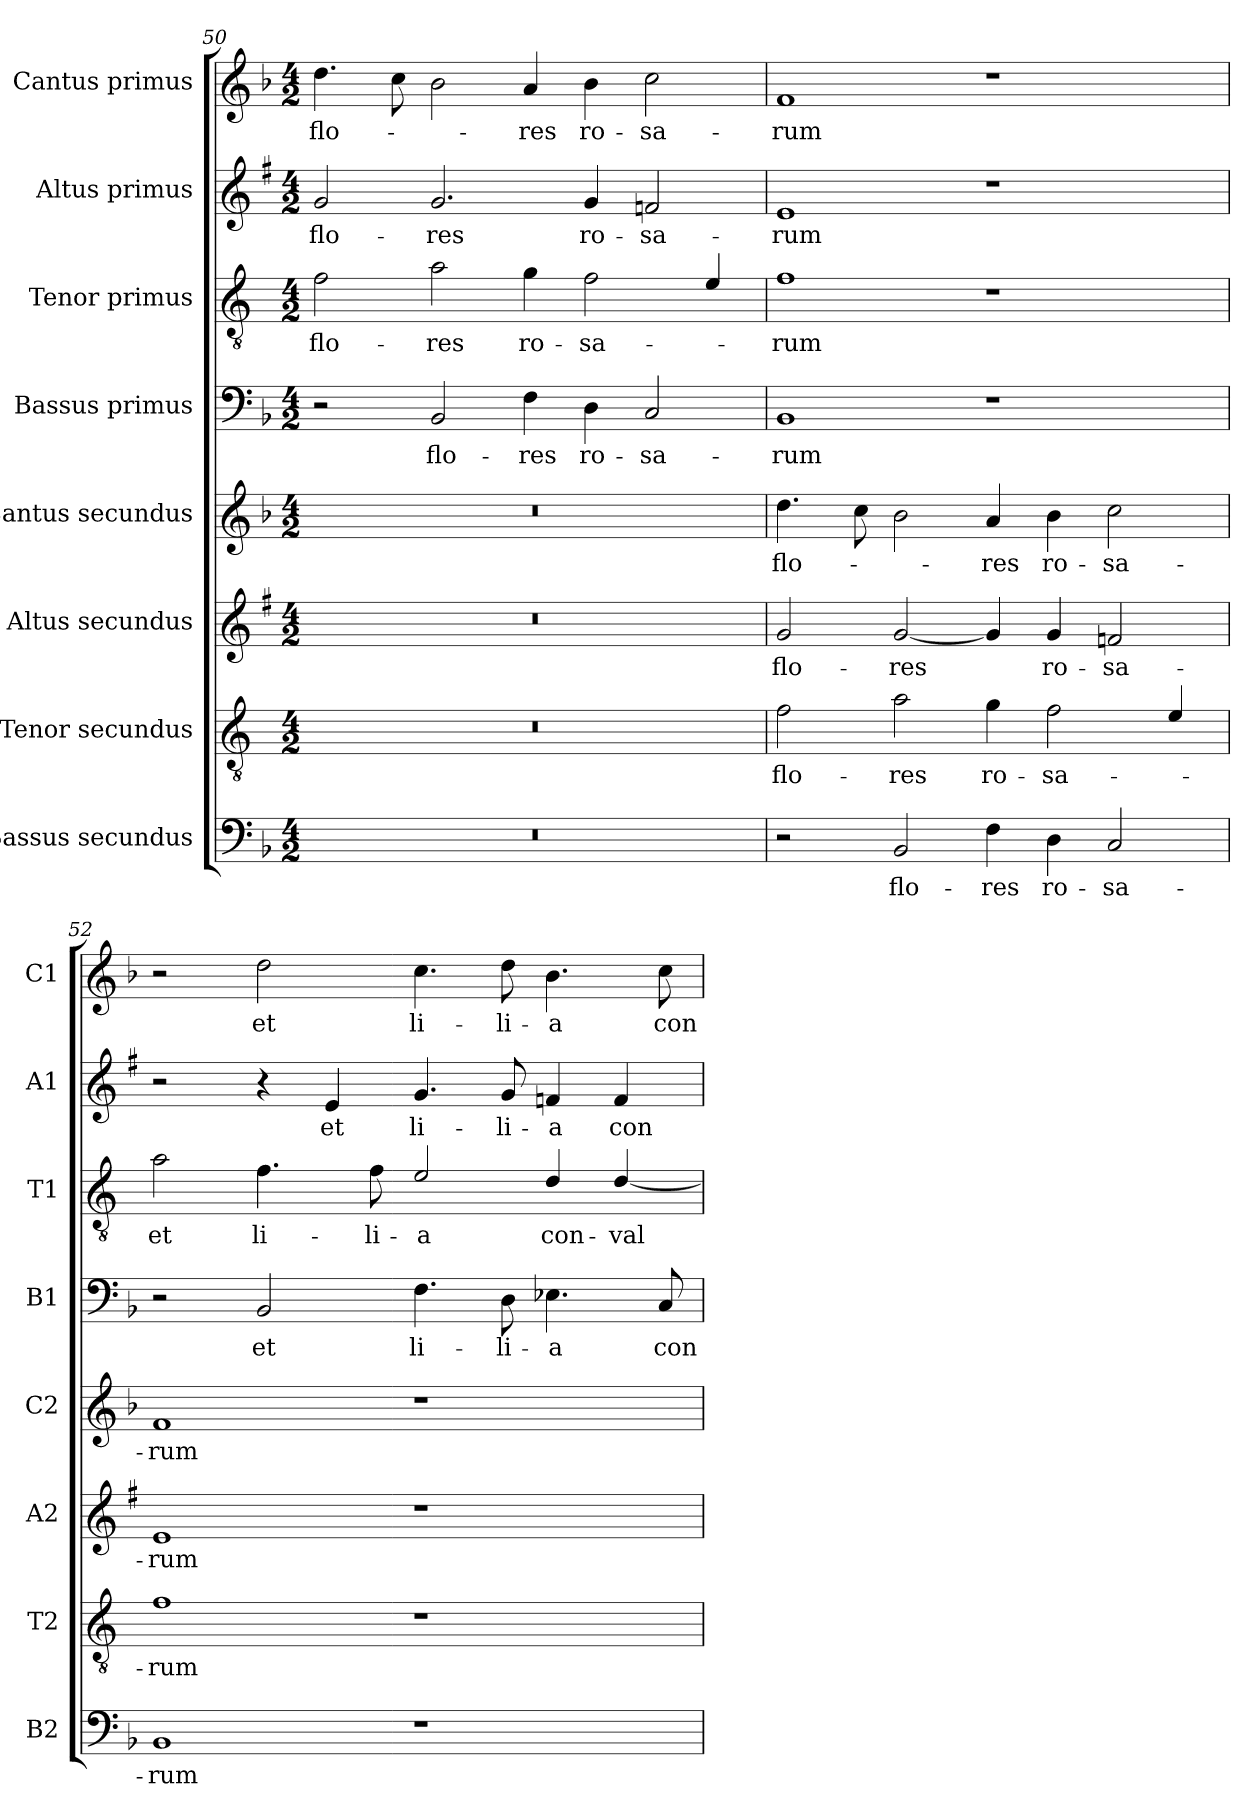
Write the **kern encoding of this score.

**kern	**text	**kern	**text	**kern	**text	**kern	**text	**kern	**text	**kern	**text	**kern	**text	**kern	**text
*part8	*part8	*part7	*part7	*part6	*part6	*part5	*part5	*part4	*part4	*part3	*part3	*part2	*part2	*part1	*part1
*staff8	*staff8	*staff7	*staff7	*staff6	*staff6	*staff5	*staff5	*staff4	*staff4	*staff3	*staff3	*staff2	*staff2	*staff1	*staff1
*I"Bassus secundus	*	*I"Tenor secundus	*	*I"Altus secundus	*	*I"Cantus secundus	*	*I"Bassus primus	*	*I"Tenor primus	*	*I"Altus primus	*	*I"Cantus primus	*
*I'B2	*	*I'T2	*	*I'A2	*	*I'C2	*	*I'B1	*	*I'T1	*	*I'A1	*	*I'C1	*
!!LO:LB:g=z
*clefF4	*	*clefGv2	*	*clefG2	*	*clefG2	*	*clefF4	*	*clefGv2	*	*clefG2	*	*clefG2	*
*	*	*ITrd4c7	*	*ITrd1c2	*	*	*	*	*	*ITrd4c7	*	*ITrd1c2	*	*	*
*k[b-]	*	*k[b-]	*	*k[b-]	*	*k[b-]	*	*k[b-]	*	*k[b-]	*	*k[b-]	*	*k[b-]	*
*F:	*	*F:	*	*F:	*	*F:	*	*F:	*	*F:	*	*F:	*	*F:	*
*M4/2	*	*M4/2	*	*M4/2	*	*M4/2	*	*M4/2	*	*M4/2	*	*M4/2	*	*M4/2	*
=50	=50	=50	=50	=50	=50	=50	=50	=50	=50	=50	=50	=50	=50	=50	=50
!	!	!	!	!	!	!	!	!	!	!	!LO:LY:b	!	!LO:LY:b	!	!LO:LY:b
0r	.	0r	.	0r	.	0r	.	2r	.	2B-\	flo-	2f/	flo-	4.dd\	flo-
.	.	.	.	.	.	.	.	.	.	.	.	.	.	8cc\	.
!	!	!	!	!	!	!	!	!	!LO:LY:b	!	!LO:LY:b	!	!LO:LY:b	!	!
.	.	.	.	.	.	.	.	2BB-/	flo-	2d\	-res	2.f/	-res	2b-\	.
!	!	!	!	!	!	!	!	!	!LO:LY:b	!	!LO:LY:b	!	!	!	!LO:LY:b
.	.	.	.	.	.	.	.	4F\	-res	4c\	ro-	.	.	4a/	-res
!	!	!	!	!	!	!	!	!	!LO:LY:b	!	!LO:LY:b	!	!LO:LY:b	!	!LO:LY:b
.	.	.	.	.	.	.	.	4D\	ro-	2B-\	-sa-	4f/	ro-	4b-\	ro-
!	!	!	!	!	!	!	!	!	!LO:LY:b	!	!	!	!LO:LY:b	!	!LO:LY:b
.	.	.	.	.	.	.	.	2C/	-sa-	.	.	2e-X/	-sa-	2cc\	-sa-
.	.	.	.	.	.	.	.	.	.	4A/	.	.	.	.	.
=51	=51	=51	=51	=51	=51	=51	=51	=51	=51	=51	=51	=51	=51	=51	=51
!	!	!	!LO:LY:b	!	!LO:LY:b	!	!LO:LY:b	!	!LO:LY:b	!	!LO:LY:b	!	!LO:LY:b	!	!LO:LY:b
2r	.	2B-\	flo-	2f/	flo-	4.dd\	flo-	1BB-	-rum	1B-	-rum	1d	-rum	1f	-rum
.	.	.	.	.	.	8cc\	.	.	.	.	.	.	.	.	.
!	!LO:LY:b	!	!LO:LY:b	!	!LO:LY:b	!	!	!	!	!	!	!	!	!	!
2BB-/	flo-	2d\	-res	[2f/	-res	2b-\	.	.	.	.	.	.	.	.	.
!	!LO:LY:b	!	!LO:LY:b	!	!	!	!LO:LY:b	!	!	!	!	!	!	!	!
4F\	-res	4c\	ro-	4f/]	.	4a/	-res	1r	.	1r	.	1r	.	1r	.
!	!LO:LY:b	!	!LO:LY:b	!	!LO:LY:b	!	!LO:LY:b	!	!	!	!	!	!	!	!
4D\	ro-	2B-\	-sa-	4f/	ro-	4b-\	ro-	.	.	.	.	.	.	.	.
!	!LO:LY:b	!	!	!	!LO:LY:b	!	!LO:LY:b	!	!	!	!	!	!	!	!
2C/	-sa-	.	.	2e-X/	-sa-	2cc\	-sa-	.	.	.	.	.	.	.	.
.	.	4A/	.	.	.	.	.	.	.	.	.	.	.	.	.
=52	=52	=52	=52	=52	=52	=52	=52	=52	=52	=52	=52	=52	=52	=52	=52
!	!LO:LY:b	!	!LO:LY:b	!	!LO:LY:b	!	!LO:LY:b	!	!	!	!LO:LY:b	!	!	!	!
1BB-	-rum	1B-	-rum	1d	-rum	1f	-rum	2r	.	2d\	et	2r	.	2r	.
!	!	!	!	!	!	!	!	!	!LO:LY:b	!	!LO:LY:b	!	!	!	!LO:LY:b
.	.	.	.	.	.	.	.	2BB-/	et	4.B-\	li-	4r	.	2dd\	et
!	!	!	!	!	!	!	!	!	!	!	!	!	!LO:LY:b	!	!
.	.	.	.	.	.	.	.	.	.	.	.	4d/	et	.	.
!	!	!	!	!	!	!	!	!	!	!	!LO:LY:b	!	!	!	!
.	.	.	.	.	.	.	.	.	.	8B-\	-li-	.	.	.	.
!	!	!	!	!	!	!	!	!	!LO:LY:b	!	!LO:LY:b	!	!LO:LY:b	!	!LO:LY:b
1r	.	1r	.	1r	.	1r	.	4.F\	li-	2A/	-a	4.f/	li-	4.cc\	li-
!	!	!	!	!	!	!	!	!	!LO:LY:b	!	!	!	!LO:LY:b	!	!LO:LY:b
.	.	.	.	.	.	.	.	8D\	-li-	.	.	8f/	-li-	8dd\	-li-
!	!	!	!	!	!	!	!	!	!LO:LY:b	!	!LO:LY:b	!	!LO:LY:b	!	!LO:LY:b
.	.	.	.	.	.	.	.	4.E-X\	-a	4G/	con-	4e-X/	-a	4.b-\	-a
!	!	!	!	!	!	!	!	!	!	!	!LO:LY:b	!	!LO:LY:b	!	!
.	.	.	.	.	.	.	.	.	.	[4G/	-val-	4e-/	con-	.	.
!	!	!	!	!	!	!	!	!	!LO:LY:b	!	!	!	!	!	!LO:LY:b
.	.	.	.	.	.	.	.	8C/	con-	.	.	.	.	8cc\	con-
=	=	=	=	=	=	=	=	=	=	=	=	=	=	=	=
*-	*-	*-	*-	*-	*-	*-	*-	*-	*-	*-	*-	*-	*-	*-	*-
